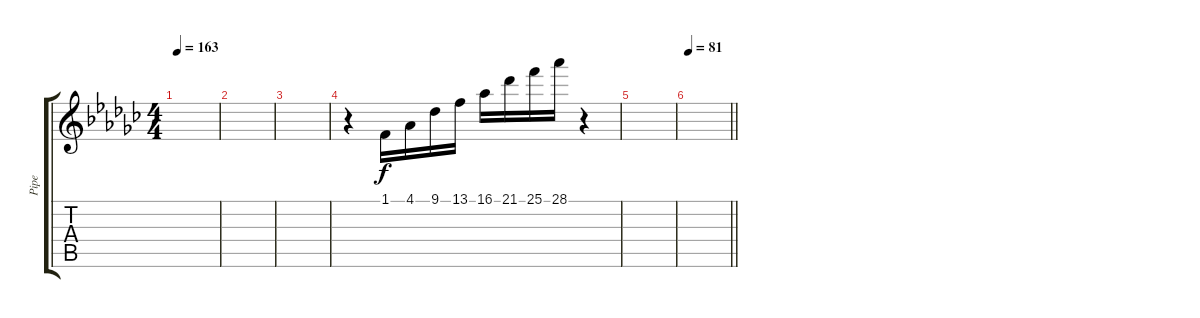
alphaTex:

\track ("Pipe" "Pipe") {instrument flute}
\staff {score tabs}
\tuning (E4 B3 G3 D3 A2 E2) {hide}
\ts (4 4)
\tempo 163
\clef g2
\ks gb
|
|
|
r.4 1.1.16 4.1.16 9.1.16 13.1.16 16.1.16 21.1.16 25.1.16 28.1.16 r.4 |
|
\tempo 81
\barLineRight lightlight
